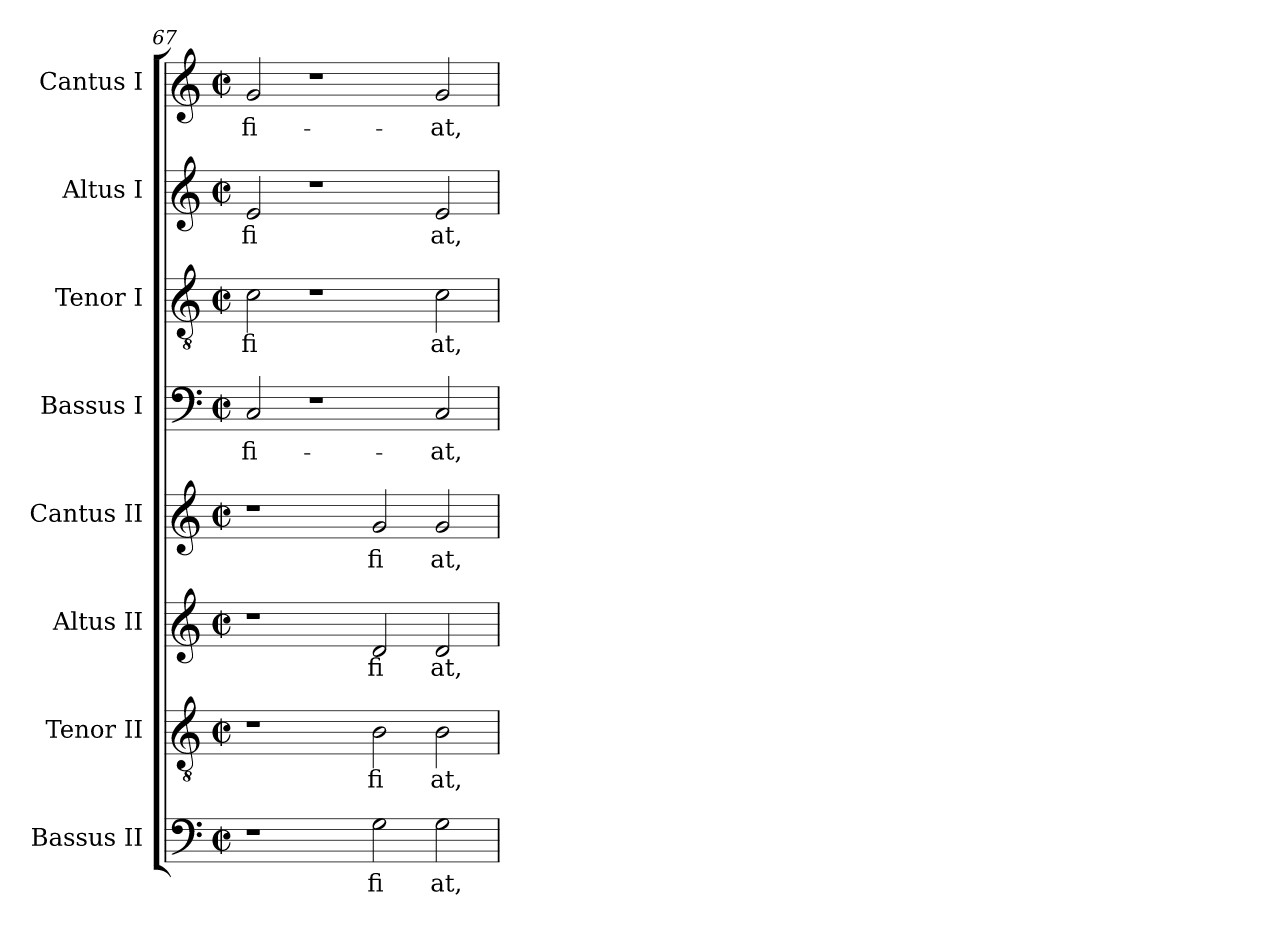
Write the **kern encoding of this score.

**kern	**text	**kern	**text	**kern	**text	**kern	**text	**kern	**text	**kern	**text	**kern	**text	**kern	**text
*part8	*part8	*part7	*part7	*part6	*part6	*part5	*part5	*part4	*part4	*part3	*part3	*part2	*part2	*part1	*part1
*staff8	*staff8	*staff7	*staff7	*staff6	*staff6	*staff5	*staff5	*staff4	*staff4	*staff3	*staff3	*staff2	*staff2	*staff1	*staff1
*I"Bassus II	*	*I"Tenor II	*	*I"Altus II	*	*I"Cantus II	*	*I"Bassus I	*	*I"Tenor I	*	*I"Altus I	*	*I"Cantus I	*
*clefF4	*	*clefGv2	*	*clefG2	*	*clefG2	*	*clefF4	*	*clefGv2	*	*clefG2	*	*clefG2	*
*M2/2	*	*M2/2	*	*M2/2	*	*M2/2	*	*M2/2	*	*M2/2	*	*M2/2	*	*M2/2	*
*met(c|)	*	*met(c|)	*	*met(c|)	*	*met(c|)	*	*met(c|)	*	*met(c|)	*	*met(c|)	*	*met(c|)	*
=67	=67	=67	=67	=67	=67	=67	=67	=67	=67	=67	=67	=67	=67	=67	=67
!	!	!	!	!	!	!	!	!	!LO:LY:b:cj	!	!LO:LY:b:cj	!	!LO:LY:b:cj	!	!LO:LY:b:cj
1r	.	1r	.	1r	.	1r	.	2C/	fi-	2c\	fi	2e/	fi	2g/	fi-
.	.	.	.	.	.	.	.	1r	.	1r	.	1r	.	1r	.
!	!LO:LY:b:cj	!	!LO:LY:b:cj	!	!LO:LY:b:cj	!	!LO:LY:b:cj	!	!	!	!	!	!	!	!
2G\	fi	2B\	fi	2d/	fi	2g/	fi	.	.	.	.	.	.	.	.
!	!LO:LY:b:cj	!	!LO:LY:b:cj	!	!LO:LY:b:cj	!	!LO:LY:b:cj	!	!LO:LY:b:cj	!	!LO:LY:b:cj	!	!LO:LY:b:cj	!	!LO:LY:b:cj
2G\	at,	2B\	at,	2d/	at,	2g/	at,	2C/	-at,	2c\	at,	2e/	at,	2g/	-at,
=	=	=	=	=	=	=	=	=	=	=	=	=	=	=	=
*-	*-	*-	*-	*-	*-	*-	*-	*-	*-	*-	*-	*-	*-	*-	*-
